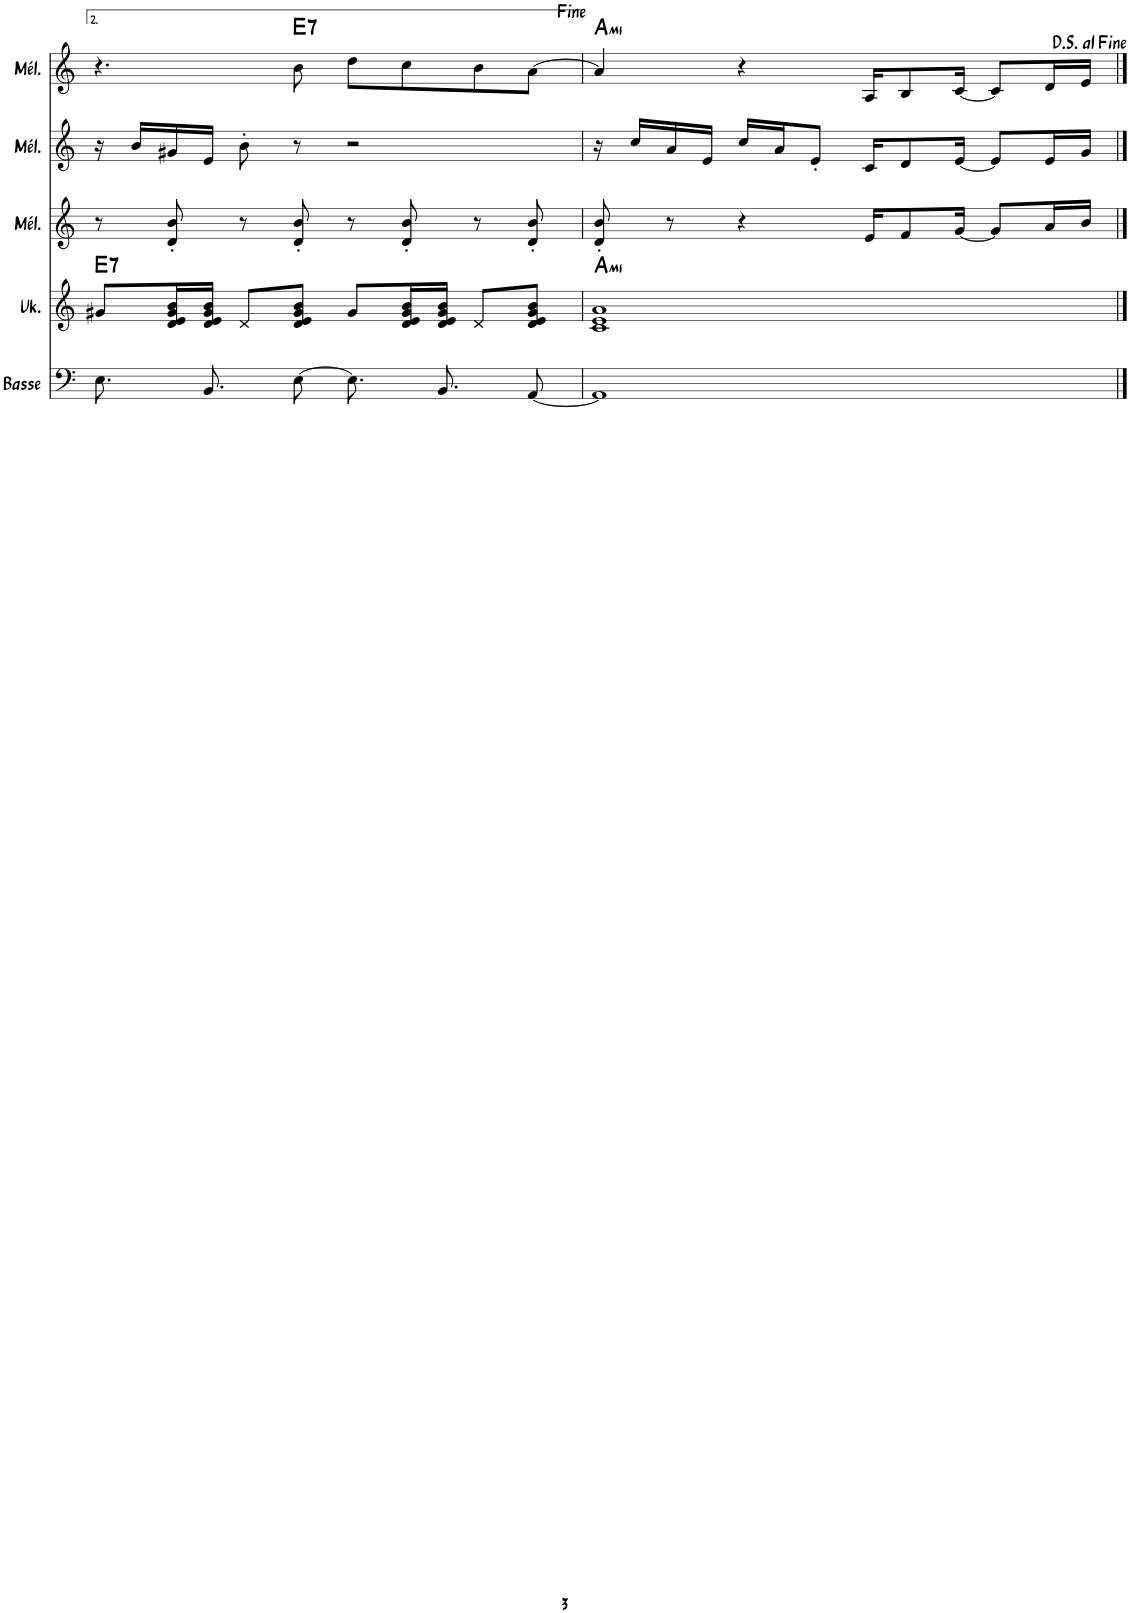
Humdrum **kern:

**kern	**kern	**harte	**kern	**kern	**kern	**harte	**kern	**harte
*part6	*part5	*part5	*part4	*part3	*part2	*part2	*part1	*part1
*staff6	*staff5	*	*staff4	*staff3	*staff2	*	*staff1	*
*I"Basse acoustique	*I"Ukulélé	*	*I"Mélodica	*I"Mélodica	*I"Mélodica	*	*I"Guitare acoustique	*
*I'Basse	*I'Uk.	*	*I'Mél.	*I'Mél.	*I'Mél.	*	*	*
!!LO:PB:g=z
*clefF4	*clefG2	*	*clefG2	*clefG2	*clefG2	*	*clefGv2	*
*Trd7c12	*	*	*	*	*	*	*	*
*k[]	*k[]	*	*k[]	*k[]	*k[]	*	*k[]	*
*M4/4	*M4/4	*	*M4/4	*M4/4	*M4/4	*	*M4/4	*
=28	=28	=28	=28	=28	=28	=28	=28	=28
!	!	!LO:H:kt=7	!	!	!	!	!LO:N:vis=4	!
8.E/L	8g#X/L	E:7	8r	16r	4.r	.	4.r	.
.	.	.	.	16b/LL	.	.	.	.
.	16d/ 16e/ 16g#/ 16b/L	.	8d/' 8b/'	16g#X/	.	.	.	.
8.BB/J	16d/ 16e/ 16g#/ 16b/JJ	.	.	16e/JJ	.	.	.	.
.	8d/L	.	8r	8b'\	.	.	.	.
!	!	!	!	!	!	!LO:H:kt=7	!	!LO:H:kt=7
[8E/L	8d/ 8e/ 8g#/ 8b/J	.	8d/' 8b/'	8r	8b\	E:7	8b/	E:7
8.E/]	8g#/L	.	8r	2r	8dd\L	.	8dd/L	.
.	16d/ 16e/ 16g#/ 16b/L	.	8d/' 8b/'	.	8cc\	.	8cc/J	.
8.BB/J	16d/ 16e/ 16g#/ 16b/JJ	.	.	.	.	.	.	.
.	8d/L	.	8r	.	8b\	.	8b/L	.
[8AA/J	8d/ 8e/ 8g#/ 8b/J	.	8d/' 8b/'	.	[8a\J	.	[8a/J	.
=29	=29	=29	=29	=29	=29	=29	=29	=29
!	!	!LO:H:kt=mi	!	!	!	!LO:H:kt=mi	!	!LO:H:kt=mi
1AA]	1c 1e 1a	A:min	8d/' 8b/'	16r	4a/]	A:min	4a/]	A:min
.	.	.	.	16cc/LL	.	.	.	.
.	.	.	8r	16a/	.	.	.	.
.	.	.	.	16e/JJ	.	.	.	.
.	.	.	4r	16cc/LL	4r	.	4r	.
.	.	.	.	16a/J	.	.	.	.
.	.	.	.	8e'/J	.	.	.	.
.	.	.	16e/KL	16c/KL	16A/KL	.	2r	.
.	.	.	8f/	8d/	8B/	.	.	.
.	.	.	[16g/Jk	[16e/Jk	[16c/Jk	.	.	.
.	.	.	8g/L]	8e/L]	8c/L]	.	.	.
.	.	.	16a/L	16e/L	16d/L	.	.	.
.	.	.	16b/JJ	16g/JJ	16e/JJ	.	.	.
==	==	==	==	==	==	==	==	==
*-	*-	*-	*-	*-	*-	*-	*-	*-
